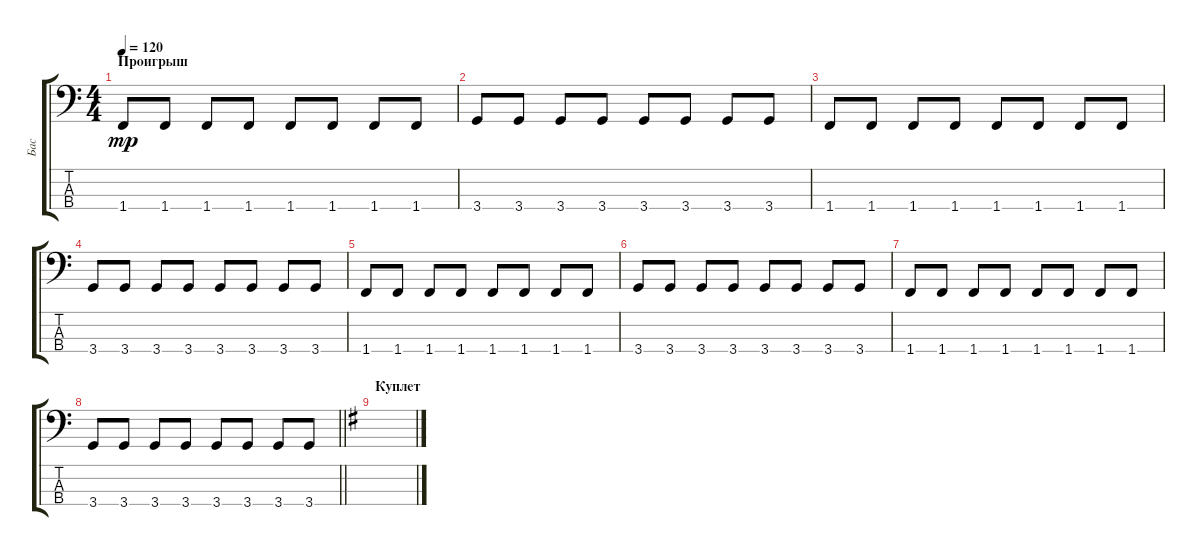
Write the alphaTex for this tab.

\track ("Бас" "Бас") {instrument electricbassfinger}
\staff {score tabs}
\tuning (G2 D2 A1 E1) {hide}
\ts (4 4)
\section ("" "Проигрыш")
\tempo 120
\clef f4
\ks c
1.4.8{dy mp} 1.4.8 1.4.8 1.4.8 1.4.8 1.4.8 1.4.8 1.4.8 |
3.4.8 3.4.8 3.4.8 3.4.8 3.4.8 3.4.8 3.4.8 3.4.8 |
1.4.8 1.4.8 1.4.8 1.4.8 1.4.8 1.4.8 1.4.8 1.4.8 |
3.4.8 3.4.8 3.4.8 3.4.8 3.4.8 3.4.8 3.4.8 3.4.8 |
1.4.8 1.4.8 1.4.8 1.4.8 1.4.8 1.4.8 1.4.8 1.4.8 |
3.4.8 3.4.8 3.4.8 3.4.8 3.4.8 3.4.8 3.4.8 3.4.8 |
1.4.8 1.4.8 1.4.8 1.4.8 1.4.8 1.4.8 1.4.8 1.4.8 |
\barLineRight lightlight
3.4.8 3.4.8 3.4.8 3.4.8 3.4.8 3.4.8 3.4.8 3.4.8 |
\section ("" "Куплет")
\ks eminor
